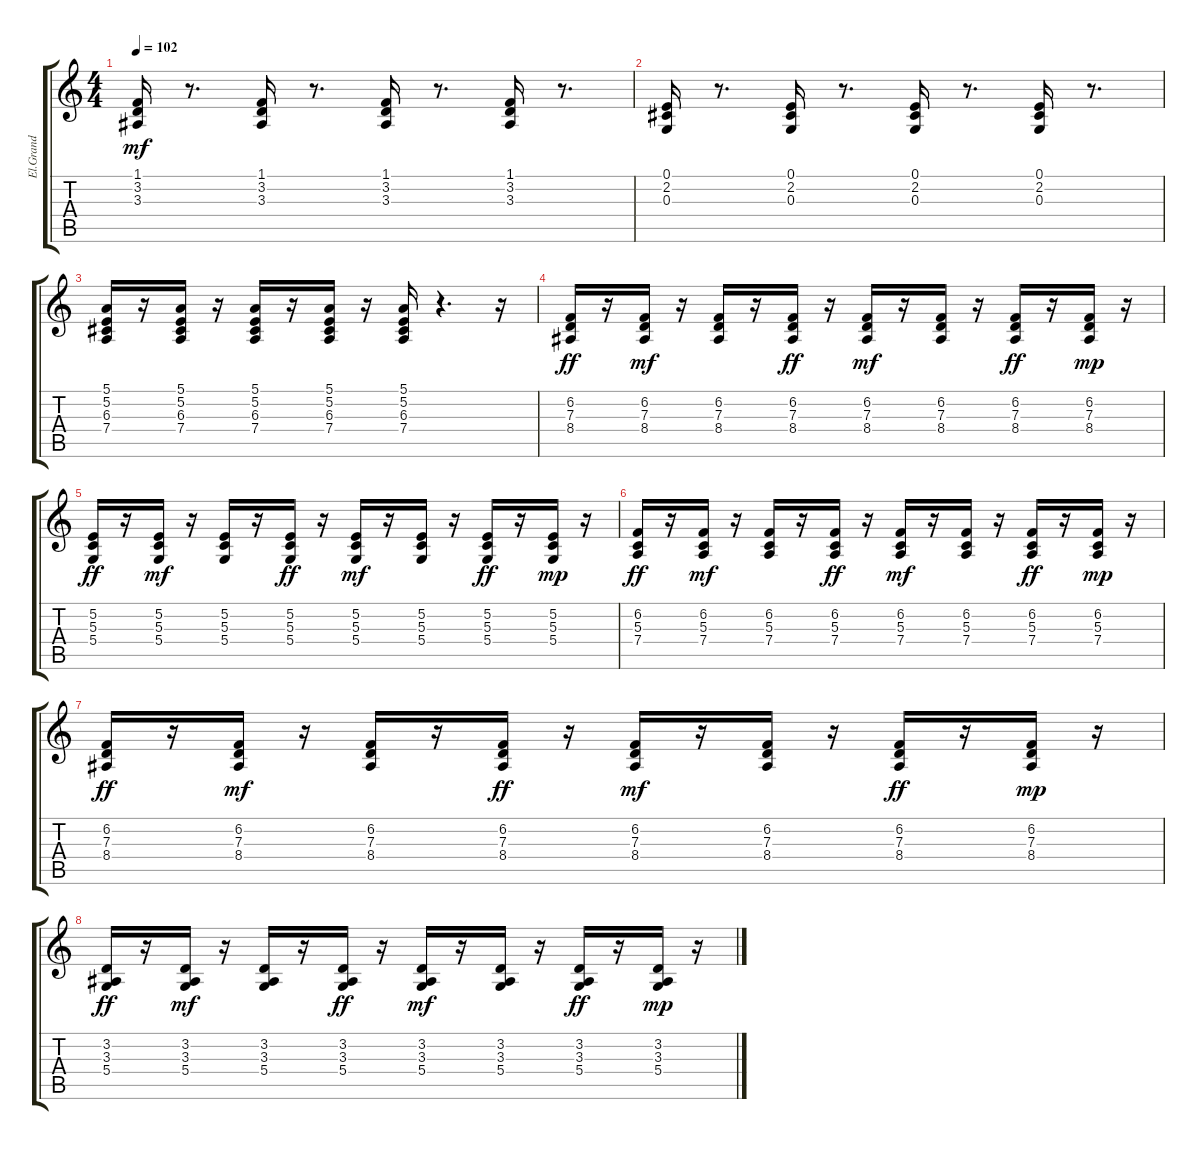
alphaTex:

\track ("El.Grand" "El.Grand") {instrument electricgrandpiano}
\staff {score tabs}
\tuning (E4 B3 G3 D3 A2 E2) {hide}
\ts (4 4)
\tempo 102
\clef g2
\ks c
(1.1 3.2 3.3).16{dy mf} r.8{d} (1.1 3.2 3.3).16 r.8{d} (1.1 3.2 3.3).16 r.8{d} (1.1 3.2 3.3).16 r.8{d} |
(0.1 2.2 0.3).16 r.8{d} (0.1 2.2 0.3).16 r.8{d} (0.1 2.2 0.3).16 r.8{d} (0.1 2.2 0.3).16 r.8{d} |
(5.1 5.2 6.3 7.4).16 r.16 (5.1 5.2 6.3 7.4).16 r.16 (5.1 5.2 6.3 7.4).16 r.16 (5.1 5.2 6.3 7.4).16 r.16 (5.1 5.2 6.3 7.4).16 r.4{d} r.16 |
(6.2 7.3 8.4).16{dy ff} r.16 (6.2 7.3 8.4).16{dy mf} r.16 (6.2 7.3 8.4).16 r.16 (6.2 7.3 8.4).16{dy ff} r.16 (6.2 7.3 8.4).16{dy mf} r.16 (6.2 7.3 8.4).16 r.16 (6.2 7.3 8.4).16{dy ff} r.16 (6.2 7.3 8.4).16{dy mp} r.16 |
(5.2 5.3 5.4).16{dy ff} r.16 (5.2 5.3 5.4).16{dy mf} r.16 (5.2 5.3 5.4).16 r.16 (5.2 5.3 5.4).16{dy ff} r.16 (5.2 5.3 5.4).16{dy mf} r.16 (5.2 5.3 5.4).16 r.16 (5.2 5.3 5.4).16{dy ff} r.16 (5.2 5.3 5.4).16{dy mp} r.16 |
(6.2 5.3 7.4).16{dy ff} r.16 (6.2 5.3 7.4).16{dy mf} r.16 (6.2 5.3 7.4).16 r.16 (6.2 5.3 7.4).16{dy ff} r.16 (6.2 5.3 7.4).16{dy mf} r.16 (6.2 5.3 7.4).16 r.16 (6.2 5.3 7.4).16{dy ff} r.16 (6.2 5.3 7.4).16{dy mp} r.16 |
(6.2 7.3 8.4).16{dy ff} r.16 (6.2 7.3 8.4).16{dy mf} r.16 (6.2 7.3 8.4).16 r.16 (6.2 7.3 8.4).16{dy ff} r.16 (6.2 7.3 8.4).16{dy mf} r.16 (6.2 7.3 8.4).16 r.16 (6.2 7.3 8.4).16{dy ff} r.16 (6.2 7.3 8.4).16{dy mp} r.16 |
(3.2 3.3 5.4).16{dy ff} r.16 (3.2 3.3 5.4).16{dy mf} r.16 (3.2 3.3 5.4).16 r.16 (3.2 3.3 5.4).16{dy ff} r.16 (3.2 3.3 5.4).16{dy mf} r.16 (3.2 3.3 5.4).16 r.16 (3.2 3.3 5.4).16{dy ff} r.16 (3.2 3.3 5.4).16{dy mp} r.16
